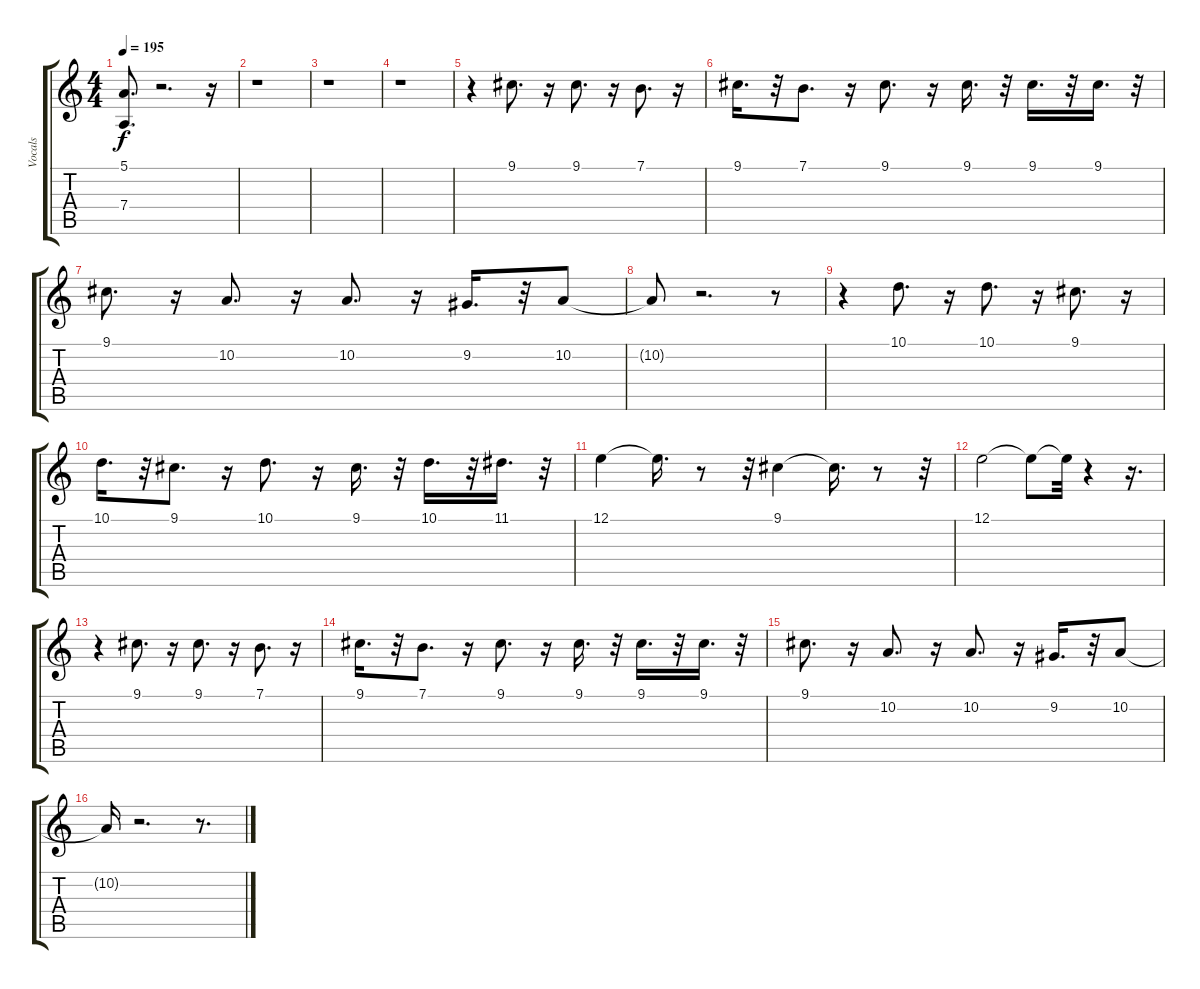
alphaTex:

\track ("Vocals" "Vocals") {instrument bassoon}
\staff {score tabs}
\tuning (E4 B3 G3 D3 A2 E2) {hide}
\ts (4 4)
\tempo 195
\clef g2
\ks c
(5.1 7.4).8{d dy f} r.2{d} r.16 |
r.1 |
r.1 |
r.1 |
r.4 9.1.8{d} r.16 9.1.8{d} r.16 7.1.8{d} r.16 |
9.1.16{d} r.32 7.1.8{d} r.16 9.1.8{d} r.16 9.1.16{d} r.32 9.1.16{d} r.32 9.1.16{d} r.32 |
9.1.8{d} r.16 10.2.8{d} r.16 10.2.8{d} r.16 9.2.16{d} r.32 10.2.8 |
10.2{t}.8 r.2{d} r.8 |
r.4 10.1.8{d} r.16 10.1.8{d} r.16 9.1.8{d} r.16 |
10.1.16{d} r.32 9.1.8{d} r.16 10.1.8{d} r.16 9.1.16{d} r.32 10.1.16{d} r.32 11.1.16{d} r.32 |
12.1.4 12.1{t}.16{d} r.8 r.32 9.1.4 9.1{t}.16{d} r.8 r.32 |
12.1.2 12.1{t}.8 12.1{t}.32 r.4 r.16{d} |
r.4 9.1.8{d} r.16 9.1.8{d} r.16 7.1.8{d} r.16 |
9.1.16{d} r.32 7.1.8{d} r.16 9.1.8{d} r.16 9.1.16{d} r.32 9.1.16{d} r.32 9.1.16{d} r.32 |
9.1.8{d} r.16 10.2.8{d} r.16 10.2.8{d} r.16 9.2.16{d} r.32 10.2.8 |
10.2{t}.16 r.2{d} r.8{d}
